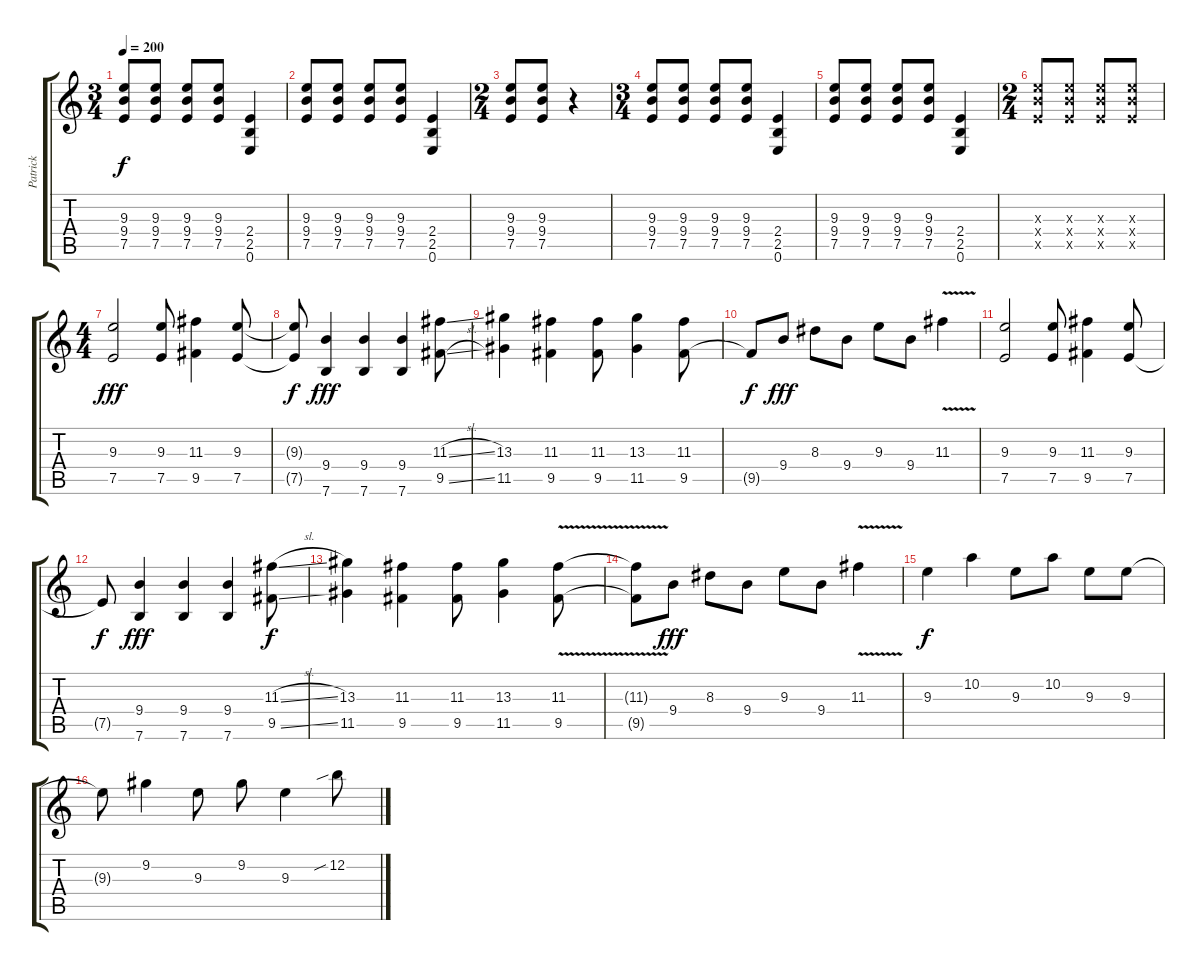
\track ("Patrick" "Patrick") {instrument distortionguitar}
\staff {score tabs}
\tuning (E4 B3 G3 D3 A2 E2) {hide}
\ts (3 4)
\tempo 200
\clef g2
\ks c
(9.3 9.4 7.5).8{dy f} (9.3 9.4 7.5).8 (9.3 9.4 7.5).8 (9.3 9.4 7.5).8 (2.4 2.5 0.6).4 |
(9.3 9.4 7.5).8 (9.3 9.4 7.5).8 (9.3 9.4 7.5).8 (9.3 9.4 7.5).8 (2.4 2.5 0.6).4 |
\ts (2 4)
(9.3 9.4 7.5).8 (9.3 9.4 7.5).8 r.4 |
\ts (3 4)
(9.3 9.4 7.5).8 (9.3 9.4 7.5).8 (9.3 9.4 7.5).8 (9.3 9.4 7.5).8 (2.4 2.5 0.6).4 |
(9.3 9.4 7.5).8 (9.3 9.4 7.5).8 (9.3 9.4 7.5).8 (9.3 9.4 7.5).8 (2.4 2.5 0.6).4 |
\ts (2 4)
(9.3{x} 9.4{x} 7.5{x}).8 (9.3{x} 9.4{x} 7.5{x}).8 (9.3{x} 9.4{x} 7.5{x}).8 (9.3{x} 9.4{x} 7.5{x}).8 |
\ts (4 4)
(9.3 7.5).2{dy fff volume 16} (9.3 7.5).8 (11.3 9.5).4 (9.3 7.5).8 |
(9.3{t} 7.5{t}).8{dy f} (9.4 7.6).4{dy fff} (9.4 7.6).4 (9.4 7.6).4 (11.3{sl} 9.5{sl}).8 |
(13.3 11.5).4 (11.3 9.5).4 (11.3 9.5).8 (13.3 11.5).4 (11.3 9.5).8 |
9.5{t}.8{dy f} 9.4.8{dy fff} 8.3.8 9.4.8 9.3.8 9.4.8 11.3{v}.4 |
(9.3 7.5).2 (9.3 7.5).8 (11.3 9.5).4 (9.3 7.5).8 |
7.5{t}.8{dy f} (9.4 7.6).4{dy fff} (9.4 7.6).4 (9.4 7.6).4 (11.3{sl} 9.5{ss}).8{dy f} |
(13.3 11.5).4 (11.3 9.5).4 (11.3 9.5).8 (13.3 11.5).4 (11.3{v} 9.5{v}).8 |
(11.3{t} 9.5{t}).8 9.4.8{dy fff} 8.3.8 9.4.8 9.3.8 9.4.8 11.3{v}.4 |
9.3.4{dy f} 10.2.4 9.3.8 10.2.8 9.3.8 9.3.8 |
9.3{t}.8 9.2.4 9.3.8 9.2.8 9.3.4 12.2{sib}.8
